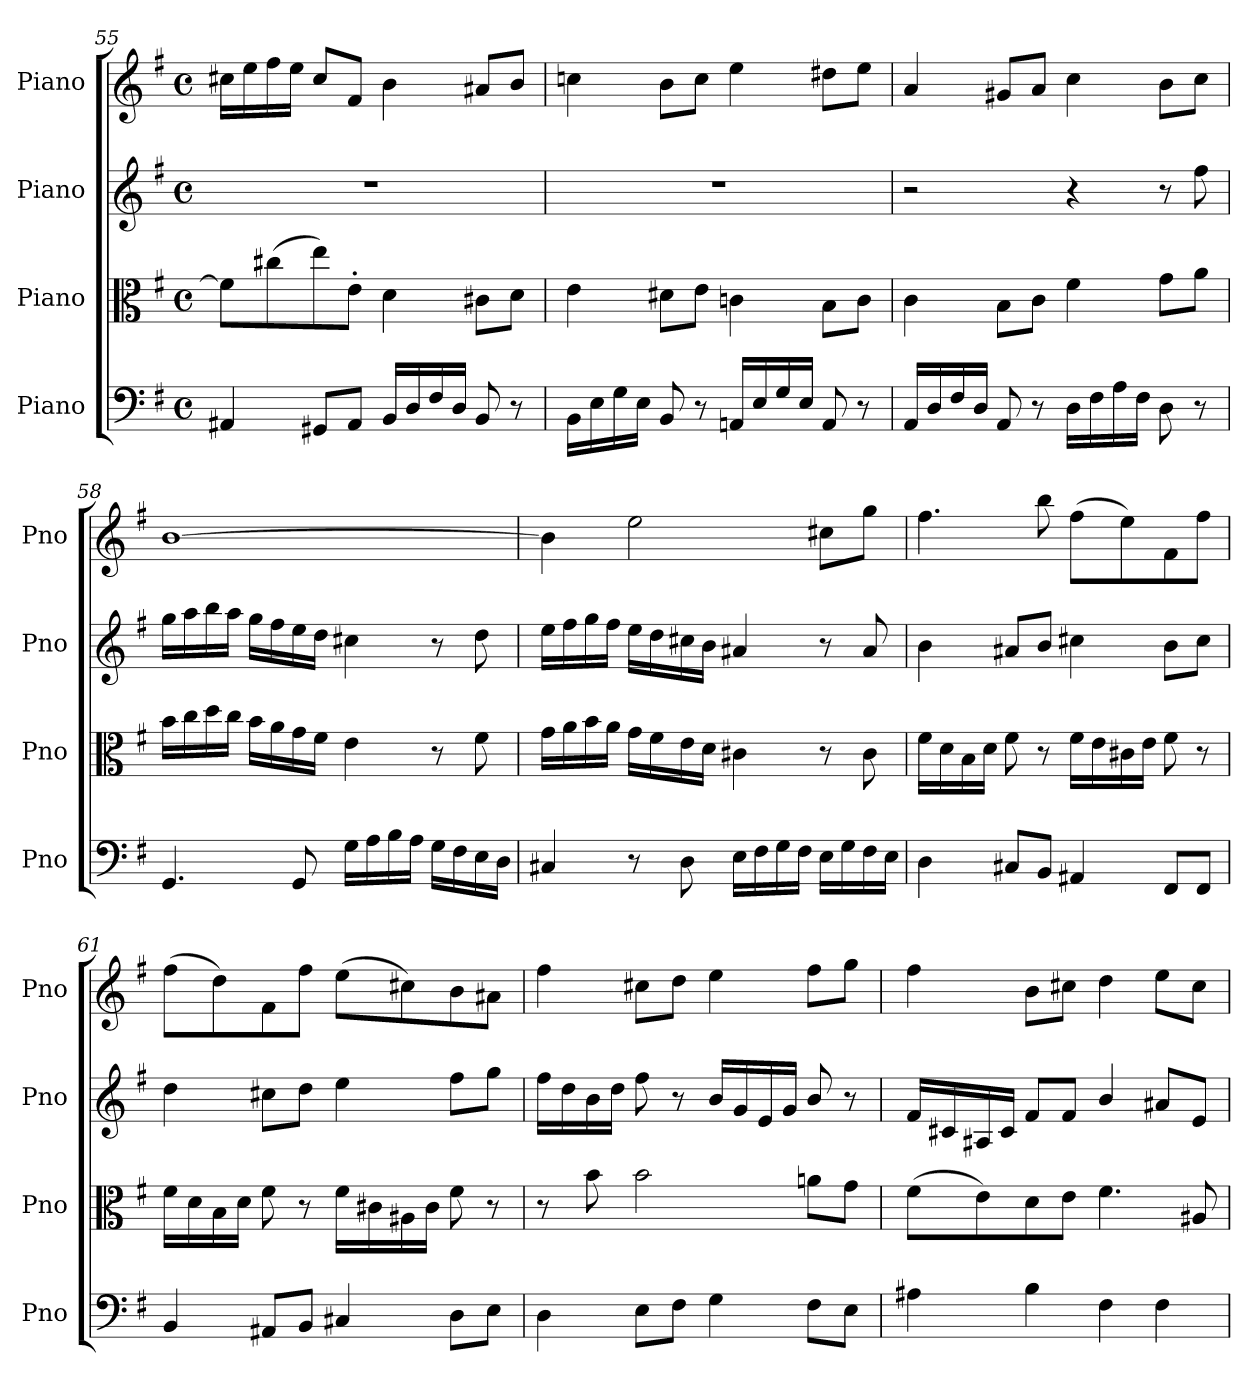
**kern	**kern	**kern	**kern
*part4	*part3	*part2	*part1
*staff4	*staff3	*staff2	*staff1
*I"Piano	*I"Piano	*I"Piano	*I"Piano
*I'Pno	*I'Pno	*I'Pno	*I'Pno
*clefF4	*clefC3	*clefG2	*clefG2
*k[f#]	*k[f#]	*k[f#]	*k[f#]
*M4/4	*M4/4	*M4/4	*M4/4
*met(c)	*met(c)	*met(c)	*met(c)
=55	=55	=55	=55
4AA#X/	8f#\L]	1r	16cc#X\LL
.	.	.	16ee\
.	(8cc#X\	.	16ff#\
.	.	.	16ee\JJ
8GG#X/L	8ee\)	.	8cc#/L
8AA#/J	8e'\J	.	8f#/J
16BB/LL	4d\	.	4b\
16D/	.	.	.
16F#/	.	.	.
16D/JJ	.	.	.
8BB/	8c#X\L	.	8a#X/L
8r	8d\J	.	8b/J
=56	=56	=56	=56
16BB\LL	4e\	1r	4ccn\
16E\	.	.	.
16G\	.	.	.
16E\JJ	.	.	.
8BB/	8d#X\L	.	8b\L
8r	8e\J	.	8cc\J
16AAn/LL	4cn\	.	4ee\
16E/	.	.	.
16G/	.	.	.
16E/JJ	.	.	.
8AA/	8B\L	.	8dd#X\L
8r	8c\J	.	8ee\J
!!LO:LB:g=z
=57	=57	=57	=57
16AA/LL	4c\	2r	4a/
16D/	.	.	.
16F#/	.	.	.
16D/JJ	.	.	.
8AA/	8B\L	.	8g#X/L
8r	8c\J	.	8a/J
16D\LL	4f#\	4r	4cc\
16F#\	.	.	.
16A\	.	.	.
16F#\JJ	.	.	.
8D\	8g\L	8r	8b\L
8r	8a\J	8ff#\	8cc\J
=58	=58	=58	=58
4.GG/	16b\LL	16gg\LL	[1b
.	16cc\	16aa\	.
.	16dd\	16bb\	.
.	16cc\JJ	16aa\JJ	.
.	16b\LL	16gg\LL	.
.	16a\	16ff#\	.
8GG/	16g\	16ee\	.
.	16f#\JJ	16dd\JJ	.
16G\LL	4e\	4cc#X\	.
16A\	.	.	.
16B\	.	.	.
16A\JJ	.	.	.
16G\LL	8r	8r	.
16F#\	.	.	.
16E\	8f#\	8dd\	.
16D\JJ	.	.	.
=59	=59	=59	=59
4C#X/	16g\LL	16ee\LL	4b\]
.	16a\	16ff#\	.
.	16b\	16gg\	.
.	16a\JJ	16ff#\JJ	.
8r	16g\LL	16ee\LL	2ee\
.	16f#\	16dd\	.
8D\	16e\	16cc#X\	.
.	16d\JJ	16b\JJ	.
16E\LL	4c#X\	4a#X/	.
16F#\	.	.	.
16G\	.	.	.
16F#\JJ	.	.	.
16E\LL	8r	8r	8cc#X\L
16G\	.	.	.
16F#\	8c#\	8a#/	8gg\J
16E\JJ	.	.	.
=60	=60	=60	=60
4D\	16f#\LL	4b\	4.ff#\
.	16d\	.	.
.	16B\	.	.
.	16d\JJ	.	.
8C#X/L	8f#\	8a#X/L	.
8BB/J	8r	8b/J	8bb\
4AA#X/	16f#\LL	4cc#X\	(8ff#\L
.	16e\	.	.
.	16c#X\	.	8ee\)
.	16e\JJ	.	.
8FF#/L	8f#\	8b\L	8f#\
8FF#/J	8r	8cc#\J	8ff#\J
=61	=61	=61	=61
4BB/	16f#\LL	4dd\	(8ff#\L
.	16d\	.	.
.	16B\	.	8dd\)
.	16d\JJ	.	.
8AA#X/L	8f#\	8cc#X\L	8f#\
8BB/J	8r	8dd\J	8ff#\J
4C#X/	16f#\LL	4ee\	(8ee\L
.	16c#X\	.	.
.	16A#X\	.	8cc#X\)
.	16c#\JJ	.	.
8D\L	8f#\	8ff#\L	8b\
8E\J	8r	8gg\J	8a#X\J
!!LO:PB:g=z
=62	=62	=62	=62
4D\	8r	16ff#\LL	4ff#\
.	.	16dd\	.
.	8b\	16b\	.
.	.	16dd\JJ	.
8E\L	2b\	8ff#\	8cc#X\L
8F#\J	.	8r	8dd\J
4G\	.	16b/LL	4ee\
.	.	16g/	.
.	.	16e/	.
.	.	16g/JJ	.
8F#\L	8an\L	8b/	8ff#\L
8E\J	8g\J	8r	8gg\J
=63	=63	=63	=63
4A#X\	(8f#\L	16f#/LL	4ff#\
.	.	16c#X/	.
.	8e\)	16A#X/	.
.	.	16c#/JJ	.
4B\	8d\	8f#/L	8b\L
.	8e\J	8f#/J	8cc#X\J
4F#\	4.f#\	4b/	4dd\
4F#\	.	8a#X/L	8ee\L
.	8A#X/	8e/J	8cc#\J
=	=	=	=
*-	*-	*-	*-
